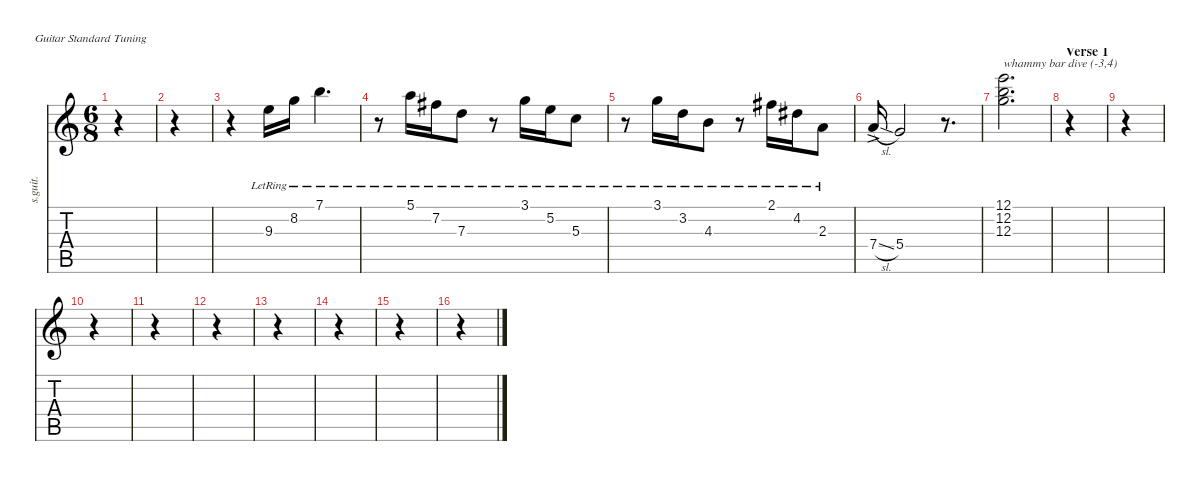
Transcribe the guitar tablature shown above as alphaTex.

\defaultSystemsLayout 4
\hideDynamics
\bracketExtendMode nobrackets
\track ("James Hetfield - Clean II" "s.guit.") {instrument electricguitarclean}
\staff {score tabs}
\tuning (E4 B3 G3 D3 A2 E2)
\ts (6 8)
\tempo (71 hide)
\clef g2
\ks c
r.4{dy f} |
r.4 |
r.4 9.3{lr}.16{lyrics (0 "") lyrics (1 "") lyrics (2 "") lyrics (3 "") lyrics (4 "")} 8.2{lr}.16{lyrics (0 "") lyrics (1 "") lyrics (2 "") lyrics (3 "") lyrics (4 "")} 7.1{lr}.4{d lyrics (0 "") lyrics (1 "") lyrics (2 "") lyrics (3 "") lyrics (4 "")} |
r.8 5.1{lr}.16{lyrics (0 "") lyrics (1 "") lyrics (2 "") lyrics (3 "") lyrics (4 "")} 7.2{lr acc #}.16{lyrics (0 "") lyrics (1 "") lyrics (2 "") lyrics (3 "") lyrics (4 "")} 7.3{lr}.8{lyrics (0 "") lyrics (1 "") lyrics (2 "") lyrics (3 "") lyrics (4 "")} r.8 3.1{lr}.16{lyrics (0 "") lyrics (1 "") lyrics (2 "") lyrics (3 "") lyrics (4 "")} 5.2{lr}.16{lyrics (0 "") lyrics (1 "") lyrics (2 "") lyrics (3 "") lyrics (4 "")} 5.3{lr}.8{lyrics (0 "") lyrics (1 "") lyrics (2 "") lyrics (3 "") lyrics (4 "")} |
r.8 3.1{lr}.16{lyrics (0 "") lyrics (1 "") lyrics (2 "") lyrics (3 "") lyrics (4 "")} 3.2{lr}.16{lyrics (0 "") lyrics (1 "") lyrics (2 "") lyrics (3 "") lyrics (4 "")} 4.3{lr}.8{lyrics (0 "") lyrics (1 "") lyrics (2 "") lyrics (3 "") lyrics (4 "")} r.8 2.1{lr acc #}.16{lyrics (0 "") lyrics (1 "") lyrics (2 "") lyrics (3 "") lyrics (4 "")} 4.2{lr acc #}.16{lyrics (0 "") lyrics (1 "") lyrics (2 "") lyrics (3 "") lyrics (4 "")} 2.3{lr}.8{lyrics (0 "") lyrics (1 "") lyrics (2 "") lyrics (3 "") lyrics (4 "")} |
7.4{sl ac}.16{lyrics (0 "") lyrics (1 "") lyrics (2 "") lyrics (3 "") lyrics (4 "") dy mp} 5.4.2{lyrics (0 "") lyrics (1 "") lyrics (2 "") lyrics (3 "") lyrics (4 "") dy mf} r.8{d} |
(12.1 12.2 12.3).2{d txt "whammy bar dive (-3,4)" lyrics (0 "") lyrics (1 "") lyrics (2 "") lyrics (3 "") lyrics (4 "") dy f} |
\section ("" "Verse 1")
r.4 |
r.4 |
r.4 |
r.4 |
r.4 |
r.4 |
r.4 |
r.4 |
r.4
